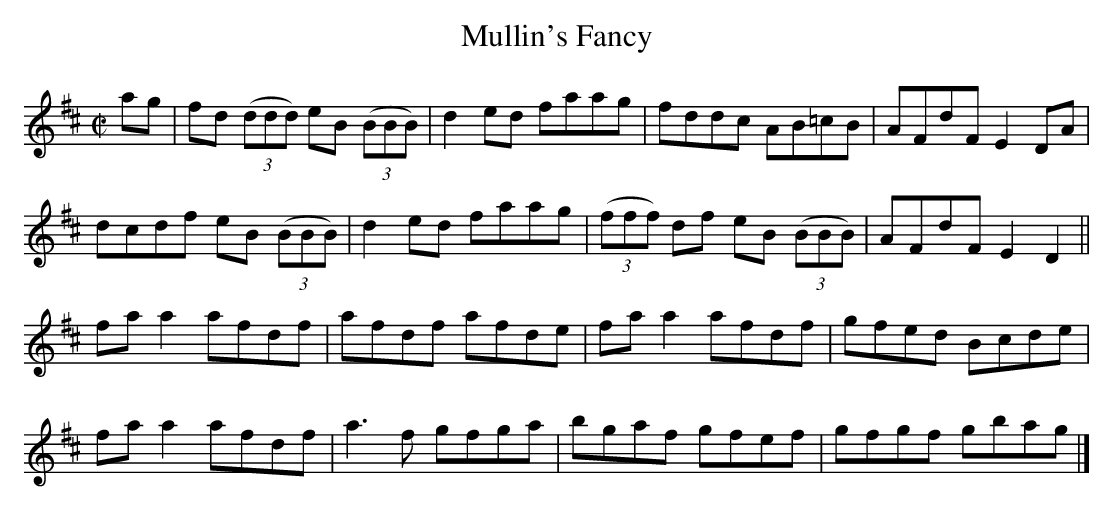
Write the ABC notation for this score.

X:1
T:Mullin's Fancy
M:C|
L:1/8
K:D
ag | fd ((3ddd) eB ((3BBB) | d2 ed faag | fddc AB=cB | AFdF E2 DA |
dcdf eB ((3BBB) | d2 ed faag | ((3fff) df eB ((3BBB) | AFdF E2 D2 ||
fa a2 afdf | afdf afde | fa a2 afdf | gfed Bcde |
fa a2 afdf | a3 f gfga | bgaf gfef | gfgf gbag |]
